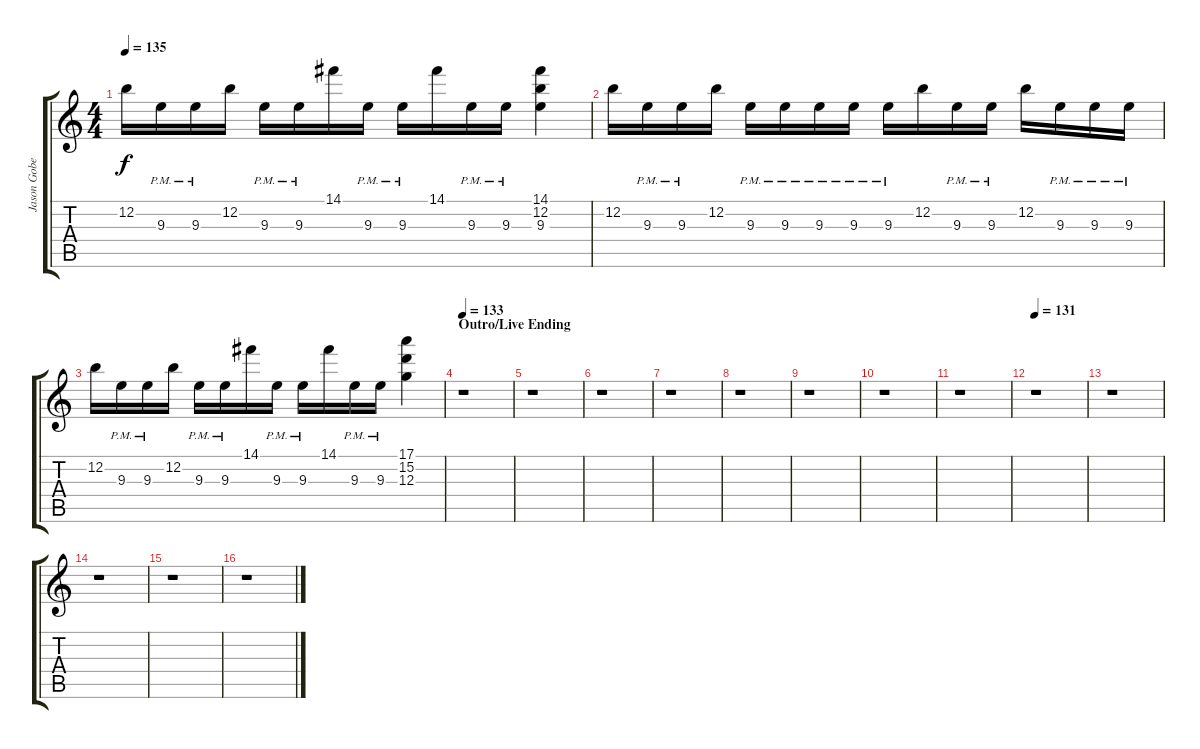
\track ("Jason Gobel (distortion)" "Jason Gobe") {instrument distortionguitar}
\staff {score tabs}
\tuning (E4 B3 G3 D3 A2 E2) {hide}
\ts (4 4)
\tempo 135
\clef g2
\ks c
12.2.16{dy f} 9.3{pm}.16 9.3{pm}.16 12.2.16 9.3{pm}.16 9.3{pm}.16 14.1.16 9.3{pm}.16 9.3{pm}.16 14.1.16 9.3{pm}.16 9.3{pm}.16 (14.1 12.2 9.3).4 |
12.2.16 9.3{pm}.16 9.3{pm}.16 12.2.16 9.3{pm}.16 9.3{pm}.16 9.3{pm}.16 9.3{pm}.16 9.3{pm}.16 12.2.16 9.3{pm}.16 9.3{pm}.16 12.2.16 9.3{pm}.16 9.3{pm}.16 9.3{pm}.16 |
12.2.16 9.3{pm}.16 9.3{pm}.16 12.2.16 9.3{pm}.16 9.3{pm}.16 14.1.16 9.3{pm}.16 9.3{pm}.16 14.1.16 9.3{pm}.16 9.3{pm}.16 (17.1 15.2 12.3).4 |
\section ("" "Outro/Live Ending")
\tempo 133
r.1 |
r.1 |
r.1 |
r.1 |
r.1 |
r.1 |
r.1 |
r.1 |
\tempo 131
r.1 |
r.1 |
r.1 |
r.1 |
r.1
